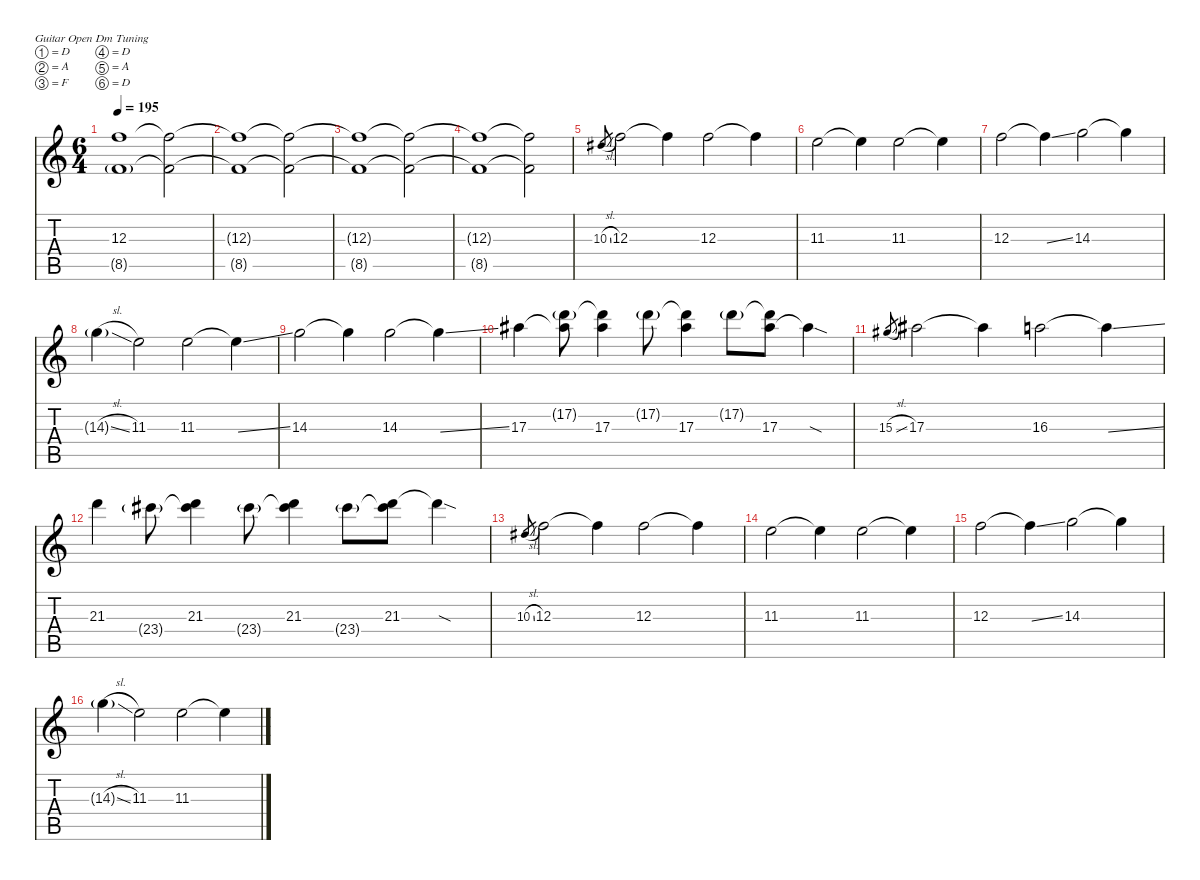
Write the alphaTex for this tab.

\defaultSystemsLayout 4
\hideDynamics
\bracketExtendMode nobrackets
\singleTrackTrackNamePolicy hidden
\multiTrackTrackNamePolicy hidden
\firstSystemTrackNameMode fullname
\firstSystemTrackNameOrientation horizontal
\otherSystemsTrackNameOrientation horizontal
\track ("Overdubing" "od.guit.") {instrument overdrivenguitar}
\staff {score tabs}
\tuning (D4 A3 F3 D3 A2 D2)
\ts (6 4)
\tempo 195
\clef g2
\ks c
(12.3 8.5{g}).1{dy f beam Down} (12.3{t} 8.5{t}).2{beam Down} |
(12.3{t} 8.5{t}).1{beam Down} (12.3{t} 8.5{t}).2{beam Down} |
(12.3{t} 8.5{t}).1{beam Down} (12.3{t} 8.5{t}).2{beam Down} |
(12.3{t} 8.5{t}).1{beam Down} (12.3{t} 8.5{t}).2{beam Down} |
10.3{sl acc #}.8{gr dy mf instrument overdrivenguitar beam Up} 12.3.2{dy f beam Down} 12.3{t}.4{beam Down} 12.3.2{beam Down} 12.3{t}.4{beam Down} |
11.3.2{beam Down} 11.3{t}.4{beam Down} 11.3.2{beam Down} 11.3{t}.4{beam Down} |
12.3.2{beam Down} 12.3{ss t}.4{beam Down} 14.3.2{beam Down} 14.3{t}.4{beam Down} |
14.3{sl g}.4{beam Down} 11.3.2{beam Down} 11.3.2{beam Down} 11.3{ss t}.4{beam Down} |
14.3.2{beam Down} 14.3{t}.4{beam Down} 14.3.2{beam Down} 14.3{ss t}.4{beam Down} |
17.3{acc #}.4{beam Down} (17.2{g} 17.3{t acc #}).8{beam Down} (17.2{t} 17.3{acc #}).4{beam Down} 17.2{g}.8{dy mf beam Down} (17.2{t} 17.3{acc #}).4{dy f beam Down} 17.2{g}.8{dy mf beam Down} (17.2{t} 17.3{acc #}).8{dy f beam Down} 17.3{sod t acc #}.4{beam Down} |
15.3{sl acc #}.8{gr dy mf beam Up} 17.3{acc #}.2{dy f beam Down} 17.3{t acc #}.4{beam Down} 16.3.2{beam Down} 16.3{ss t}.4{beam Down} |
21.3.4{beam Down} 23.4{g acc #}.8{dy mf beam Down} (21.3 23.4{t acc #}).4{dy f beam Down} 23.4{g acc #}.8{dy mf beam Down} (21.3 23.4{t acc #}).4{dy f beam Down} 23.4{g acc #}.8{dy mf beam Down} (21.3 23.4{t acc #}).8{dy f beam Down} 21.3{sod t}.4{beam Down} |
10.3{sl acc #}.8{gr dy mf beam Up} 12.3.2{dy f beam Down} 12.3{t}.4{beam Down} 12.3.2{beam Down} 12.3{t}.4{beam Down} |
11.3.2{beam Down} 11.3{t}.4{beam Down} 11.3.2{beam Down} 11.3{t}.4{beam Down} |
12.3.2{beam Down} 12.3{ss t}.4{beam Down} 14.3.2{beam Down} 14.3{t}.4{beam Down} |
14.3{sl g}.4{beam Down} 11.3.2{beam Down} 11.3.2{beam Down} 11.3{ss t}.4{beam Down}
